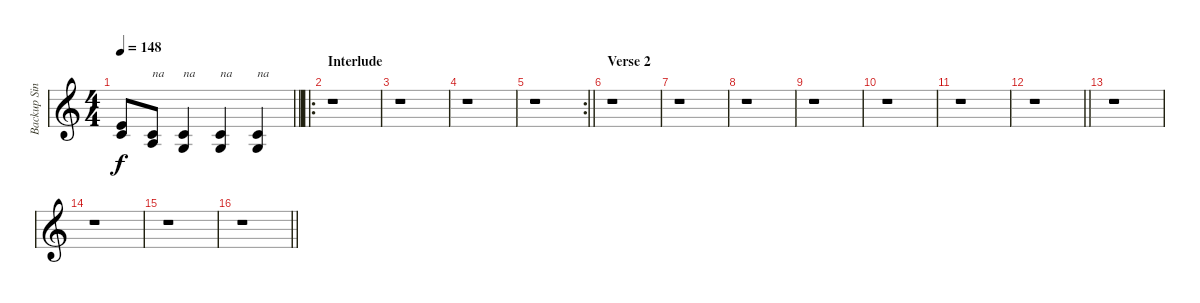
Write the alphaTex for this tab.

\track ("Backup Singer" "Backup Sin") {instrument voiceoohs}
\staff {score}
\tuning (E4 B3 G3 D3 A2 E2) {hide}
\ts (4 4)
\tempo 148
\clef g2
\barLineRight lightlight
\ks c
(0.1{t} 1.2{t}).8{dy f} (1.2 2.3).8{txt "na"} (1.2 0.3).4{txt "na"} (1.2 0.3).4{txt "na"} (1.2 0.3).4{txt "na"} |
\ro
\section ("" "Interlude")
r.1 |
r.1 |
r.1 |
\rc 2
\barLineRight lightlight
r.1 |
\section ("" "Verse 2")
r.1 |
r.1 |
r.1 |
r.1 |
r.1 |
r.1 |
\barLineRight lightlight
r.1 |
r.1 |
r.1 |
r.1 |
\barLineRight lightlight
r.1
